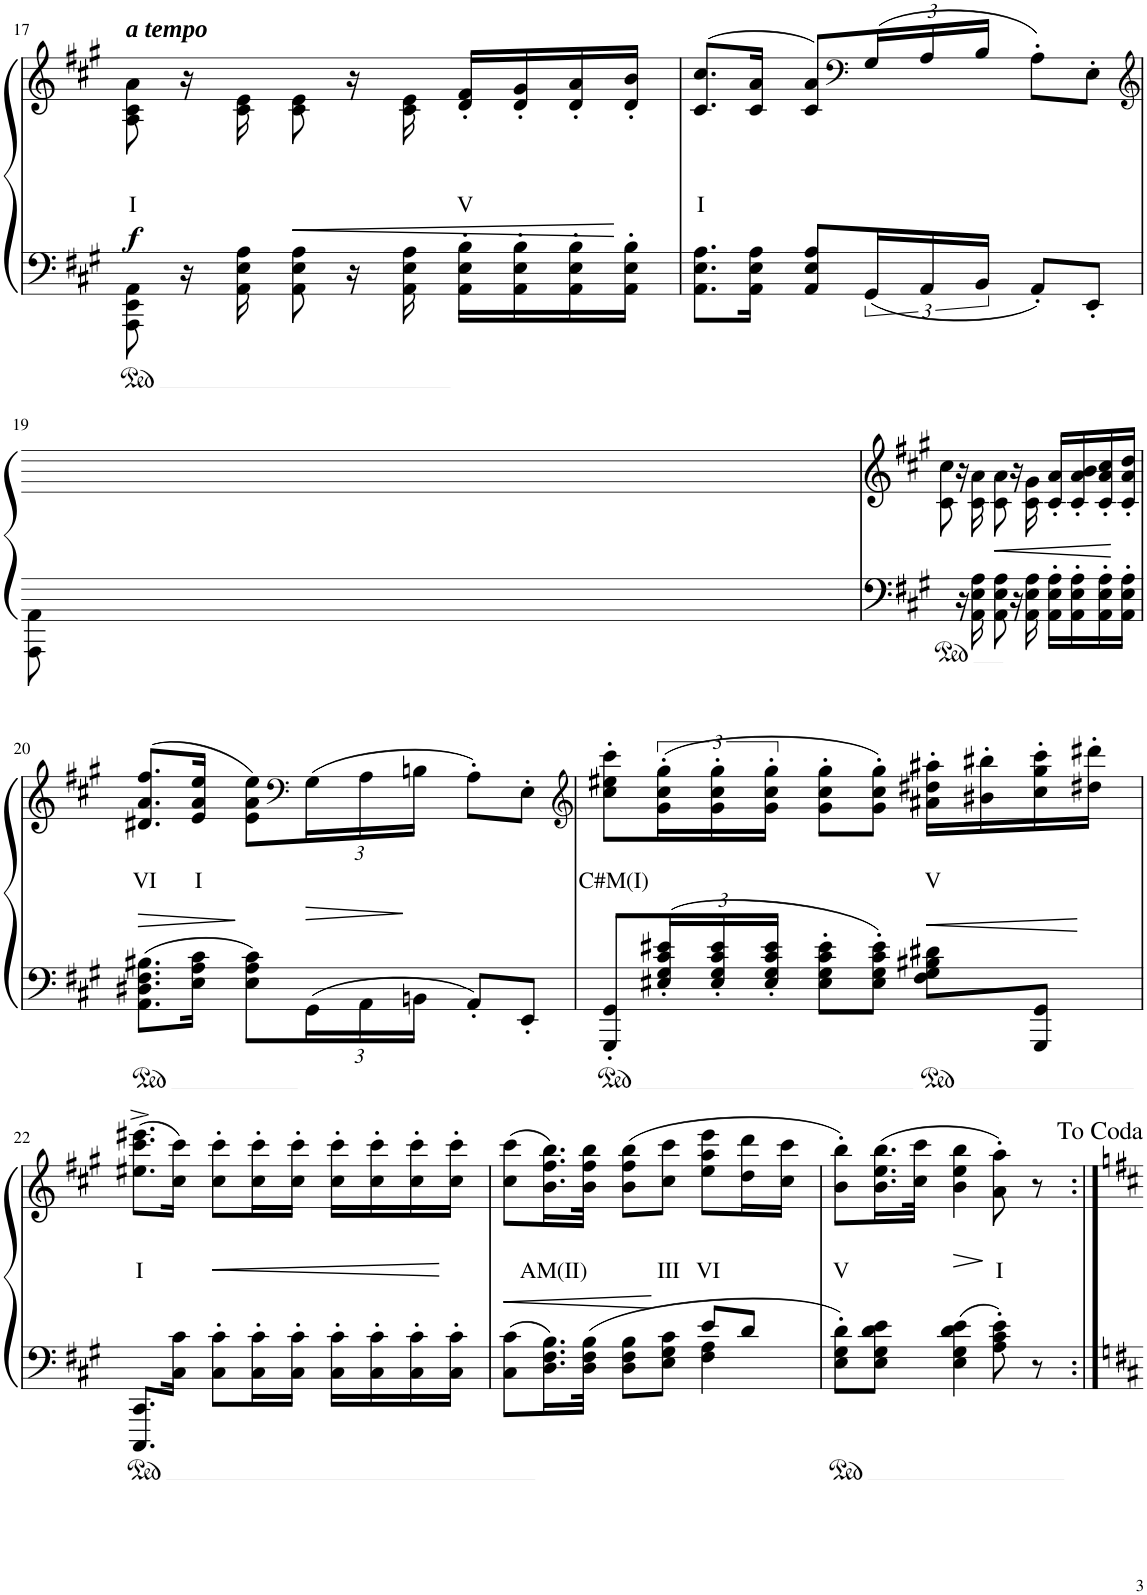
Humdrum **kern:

**kern	**kern	**text	**dynam
*part1	*part1	*part1	*part1
*staff2	*staff1	*staff1	*staff1/2
*I"Piano	*	*	*
*I'Pno	*	*	*
!!LO:PB:g=z
*clefF4	*clefG2	*	*
*k[f#c#g#]	*k[f#c#g#]	*	*
*M3/4	*M3/4	*	*
=17	=17	=17	=17
*^	*^	*	*
!	!	!LO:TX:a:Bi:t=a tempo	!	!	!
!	!	!	!	!LO:LY:b	!LO:DY:b
8ryy	8AAA\ 8EE\ 8AA\	8ryy	8A\ 8c#\ 8a\	I	f
16r	16ryy	16r	16ryy	.	.
16ryy	16AA\ 16E\ 16A\	16ryy	16c#\ 16e\	.	.
!	!	!	!	!	!LO:HP:b
8ryy	8AA\ 8E\ 8A\	8ryy	8c#\ 8e\	.	<
16r	16ryy	16r	16ryy	.	.
16ryy	16AA\ 16E\ 16A\	16ryy	16c#\ 16e\	.	.
!	!	!	!	!LO:LY:b	!
16AA\' 16E\' 16B\'LL	4ryy	16d/' 16f#/'LL	4ryy	V	.
16AA\' 16E\' 16B\'	.	16d/' 16g#/'	.	.	.
16AA\' 16E\' 16B\'	.	16d/' 16a/'	.	.	.
16AA\' 16E\' 16B\'JJ	.	16d/' 16b/'JJ	.	.	[
*v	*v	*	*	*	*
*	*v	*v	*	*
=18	=18	=18	=18
!	!	!LO:LY:b	!
8.AA\ 8.E\ 8.A\L	(>8.c#/ 8.cc#/L	I	.
16AA\ 16E\ 16A\Jk	16c#/ 16a/Jk	.	.
8AA/ 8E/ 8A/L	8c#/ 8a/L)	.	.
*	*clefF4	*	*
*	*Xbrackettup	*	*
24GG#/L	(24G#/L	.	.
24AA/	24A/	.	.
24BB/JJ	24B/JJ	.	.
8AA'/L	8A'\L)	.	.
8EE'/J	8E'\J	.	.
!!LO:LB:g=z
=19	=19	=19	=19
*	*clefG2	*	*
*^	*^	*	*
8ryy	8AAA\ 8AA\	8ryy	8c#\ 8cc#\	.	.
16r	2...ryy	16r	16ryy	.	.
16ryy	.	16ryy	16c#\ 16a\	.	.
!	!	!	!	!	!LO:HP:b
8ryy	.	8ryy	8c#\ 8a\	.	<
16r	.	16r	16ryy	.	.
16ryy	.	16ryy	16c#\ 16g#\	.	.
16AA\' 16E\' 16A\'LL	.	16c#/' 16a/'LL	000ryy	.	.
16AA\' 16E\' 16A\'	.	16c#/' 16a/' 16b/'	.	.	.
16AA\' 16E\' 16A\'	.	16c#/' 16a/' 16cc#/'	.	.	.
16AA\' 16E\' 16A\'JJ	.	16c#/' 16a/' 16dd/'JJ	.	.	[
1ryy	.	000ryy	.	.	.
*v	*v	*	*	*	*
1ryy	.	.	.	.
1ryy	.	.	.	.
1ryy	.	.	.	.
1ryy	.	.	.	.
1ryy	.	.	.	.
1ryy	.	.	.	.
1ryy	.	.	.	.
.	.	1ryy	.	.
1ryy	1ryy	.	.	.
.	.	2ryy	.	.
2ryy	2ryy	.	.	.
.	.	8ryy	.	.
*^	*	*	*	*
.	16AA\ 16E\ 16A\	.	.	.	.
.	8AA\ 8E\ 8A\	.	4ryy	.	.
8ryy	16ryy	8ryy	.	.	.
.	16AA\ 16E\ 16A\	.	.	.	.
*	*	*v	*v	*	*
!!LO:LB:g=z
=20	=20	=20	=20	=20
!	!	!	!LO:LY:b	!LO:HP:b
*v	*v	*	*	*
8.AA\ 8.D#X\ 8.F#\ 8.B#X\L	(>8.d#X/ 8.a/ 8.ff#/L	VI	>
!	!	!LO:LY:b	!
16E\ 16A\ 16c#\Jk	16e/ 16a/ 16ee/Jk	I	.
8E\ 8A\ 8c#\L	8e\ 8a\ 8ee\L)	.	]
*	*clefF4	*	*
*Xbrackettup	*	*	*
!	!	!	!LO:HP:b
24GG#\L	(24G#\L	.	>
24AA\	24A\	.	.
24BBn\JJ	24Bn\JJ	.	]
8AA'/L	8A'\L)	.	.
8EE'/J	8E'\J	.	.
=21	=21	=21	=21
*	*clefG2	*	*
!	!	!LO:LY:b	!
8GGG#/' 8GG#/'L	8cc#\' 8ee#X\' 8ccc#\'L	C#M(I)	.
*	*brackettup	*	*
24E#X/' 24G#/' 24c#/' 24e#X/'L	(24g#\' 24cc#\' 24gg#\'L	.	.
24E#/' 24G#/' 24c#/' 24e#/'	24g#\' 24cc#\' 24gg#\'	.	.
24E#/' 24G#/' 24c#/' 24e#/'JJ	24g#\' 24cc#\' 24gg#\'JJ	.	.
8E#\' 8G#\' 8c#\' 8e#\'L	8g#\' 8cc#\' 8gg#\'L	.	.
8E#\' 8G#\' 8c#\' 8e#\'J	8g#\' 8cc#\' 8gg#\'J)	.	.
!	!	!LO:LY:b	!LO:HP:b
8F#\ 8G#\ 8B#X\ 8d#X\L	16a#X\' 16dd#X\' 16aa#X\'LL	V	<
.	16b#X\' 16bb#X\'	.	.
8GGG#/ 8GG#/J	16cc#\' 16gg#\' 16ccc#\'	.	.
.	16dd#X\' 16ddd#X\'JJ	.	[
!!LO:LB:g=z
=22	=22	=22	=22
!	!	!LO:LY:b	!
8.CCC#/ 8.CC#/L	(8.ee#X\^ 8.ccc#\^ 8.eee#X\^L	I	.
16C#\ 16c#\Jk	16cc#\ 16ccc#\Jk)	.	.
!	!	!	!LO:HP:b
8C#\' 8c#\'L	8cc#\' 8ccc#\'L	.	<
16C#\' 16c#\'L	16cc#\' 16ccc#\'L	.	.
16C#\' 16c#\'JJ	16cc#\' 16ccc#\'JJ	.	.
16C#\' 16c#\'LL	16cc#\' 16ccc#\'LL	.	.
16C#\' 16c#\'	16cc#\' 16ccc#\'	.	.
16C#\' 16c#\'	16cc#\' 16ccc#\'	.	.
16C#\' 16c#\'JJ	16cc#\' 16ccc#\'JJ	.	[
=23	=23	=23	=23
*^	*	*	*
!	!	!	!	!LO:HP:b
8C#\ 8c#\L	2ryy	(8cc#\ 8ccc#\L	.	<
!	!	!	!LO:LY:b	!
16.D\ 16.F#\ 16.B\L	.	16.b\ 16.ff#\ 16.bb\L)	AM(II)	.
32D\ 32F#\ 32B\JJk	.	32b\ 32ff#\ 32bb\JJk	.	.
8D\ 8F#\ 8B\L	.	(8b\ 8ff#\ 8bb\L	.	.
!	!	!	!LO:LY:b	!
8E\ 8G#\ 8c#\J	.	8cc#\ 8ccc#\J	III	[
!	!	!	!LO:LY:b	!
8e/L	4F#\ 4A\	8ee\ 8aa\ 8eee\L	VI	.
8d/J	.	16dd\ 16ddd\L	.	.
.	.	16cc#\ 16ccc#\JJ	.	.
*v	*v	*	*	*
=24	=24	=24	=24
!	!	!LO:LY:b	!
8E\' 8G#\' 8d\'L	8b\' 8bb\'L)	V	.
8E\ 8G#\ 8d\ 8e\J	(16.b\ 16.ee\ 16.bb\L	.	.
.	32cc#\ 32ccc#\JJk	.	.
!	!	!	!LO:HP:b
4E\ 4G#\ 4d\ 4e\	4b\ 4ee\ 4bb\	.	>
!	!	!LO:LY:b	!
8A\' 8c#\' 8e\'	8a\' 8aa\')	I	]
8r	8r	.	.
=:|!	=:|!	=:|!	=:|!
*-	*-	*-	*-
